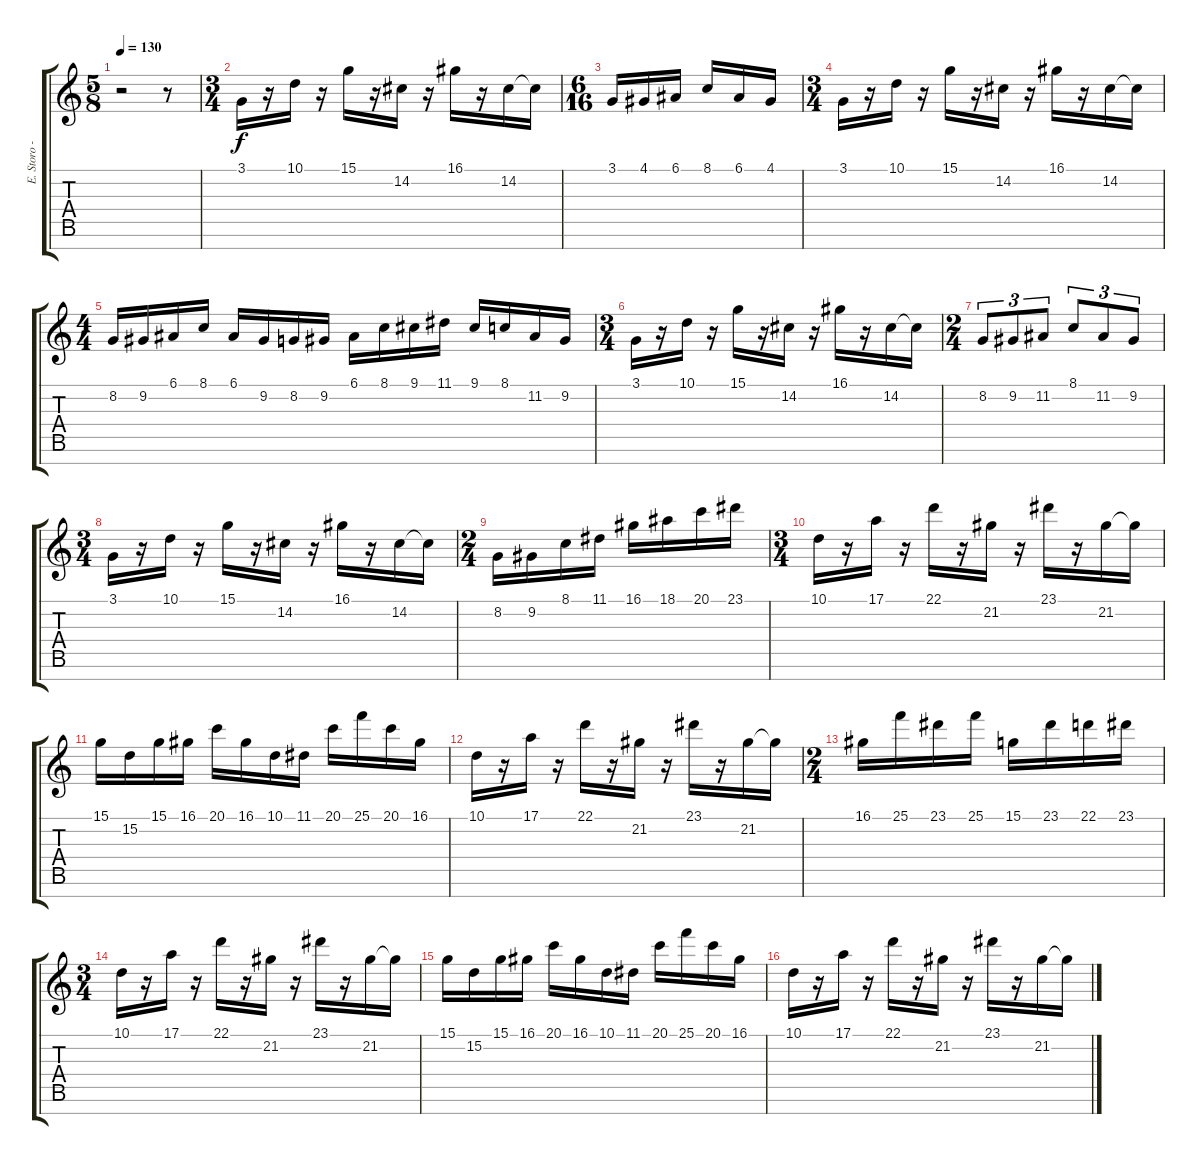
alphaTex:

\track ("E. Storo - Keyboard" "E. Storo -") {instrument percussiveorgan}
\staff {score tabs}
\tuning (E4 B3 G3 D3 A2 E2 B1) {hide}
\ts (5 8)
\tempo 130
\clef g2
\ks c
r.2{dy f} r.8 |
\ts (3 4)
3.1.16{volume 10 instrument rockorgan} r.16 10.1.16 r.16 15.1.16 r.16 14.2.16 r.16 16.1.16 r.16 14.2.16 14.2{t}.16 |
\ts (6 16)
3.1.16{volume 7} 4.1.16 6.1.16 8.1.16 6.1.16 4.1.16 |
\ts (3 4)
3.1.16{volume 9 instrument rockorgan} r.16 10.1.16 r.16 15.1.16 r.16 14.2.16 r.16 16.1.16 r.16 14.2.16 14.2{t}.16 |
\ts (4 4)
8.2.16{volume 8} 9.2.16 6.1.16 8.1.16 6.1.16 9.2.16 8.2.16 9.2.16 6.1.16 8.1.16 9.1.16 11.1.16 9.1.16 8.1.16 11.2.16 9.2.16 |
\ts (3 4)
3.1.16{volume 9 instrument rockorgan} r.16 10.1.16 r.16 15.1.16 r.16 14.2.16 r.16 16.1.16 r.16 14.2.16 14.2{t}.16 |
\ts (2 4)
8.2.8{tu (3 2) volume 8} 9.2.8{tu (3 2)} 11.2.8{tu (3 2)} 8.1.8{tu (3 2)} 11.2.8{tu (3 2)} 9.2.8{tu (3 2)} |
\ts (3 4)
3.1.16{volume 9 instrument rockorgan} r.16 10.1.16 r.16 15.1.16 r.16 14.2.16 r.16 16.1.16 r.16 14.2.16 14.2{t}.16 |
\ts (2 4)
8.2.16{volume 9} 9.2.16 8.1.16 11.1.16 16.1.16 18.1.16 20.1.16 23.1.16 |
\ts (3 4)
10.1.16{volume 10} r.16 17.1.16 r.16 22.1.16 r.16 21.2.16 r.16 23.1.16 r.16 21.2.16 21.2{t}.16 |
15.1.16{volume 11} 15.2.16 15.1.16 16.1.16 20.1.16 16.1.16 10.1.16 11.1.16 20.1.16 25.1.16 20.1.16 16.1.16 |
10.1.16{volume 11} r.16 17.1.16 r.16 22.1.16 r.16 21.2.16 r.16 23.1.16 r.16 21.2.16 21.2{t}.16 |
\ts (2 4)
16.1.16{volume 9} 25.1.16 23.1.16 25.1.16 15.1.16 23.1.16 22.1.16 23.1.16 |
\ts (3 4)
10.1.16{volume 11} r.16 17.1.16 r.16 22.1.16 r.16 21.2.16 r.16 23.1.16 r.16 21.2.16 21.2{t}.16 |
15.1.16{volume 10} 15.2.16 15.1.16 16.1.16 20.1.16 16.1.16 10.1.16 11.1.16 20.1.16 25.1.16 20.1.16 16.1.16 |
10.1.16{volume 11} r.16 17.1.16 r.16 22.1.16 r.16 21.2.16 r.16 23.1.16 r.16 21.2.16 21.2{t}.16
